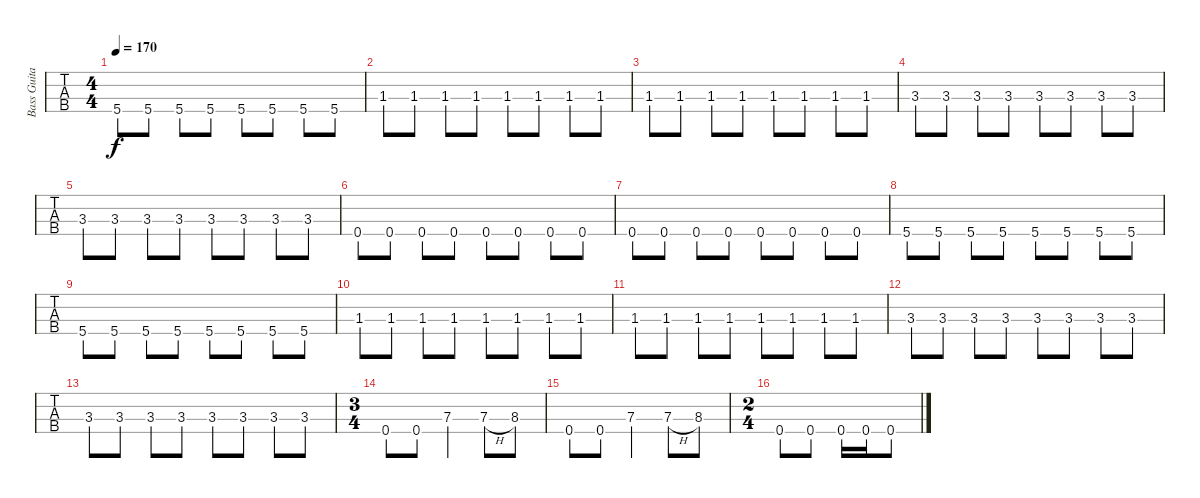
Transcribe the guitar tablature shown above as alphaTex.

\track ("Bass Guitar" "Bass Guita") {instrument electricbasspick}
\staff {tabs}
\tuning (F2 C2 G1 C1) {hide}
\ts (4 4)
\tempo 170
\clef f4
\ks c
5.4.8{dy f} 5.4.8 5.4.8 5.4.8 5.4.8 5.4.8 5.4.8 5.4.8 |
1.3.8 1.3.8 1.3.8 1.3.8 1.3.8 1.3.8 1.3.8 1.3.8 |
1.3.8 1.3.8 1.3.8 1.3.8 1.3.8 1.3.8 1.3.8 1.3.8 |
3.3.8 3.3.8 3.3.8 3.3.8 3.3.8 3.3.8 3.3.8 3.3.8 |
3.3.8 3.3.8 3.3.8 3.3.8 3.3.8 3.3.8 3.3.8 3.3.8 |
0.4.8 0.4.8 0.4.8 0.4.8 0.4.8 0.4.8 0.4.8 0.4.8 |
0.4.8 0.4.8 0.4.8 0.4.8 0.4.8 0.4.8 0.4.8 0.4.8 |
5.4.8 5.4.8 5.4.8 5.4.8 5.4.8 5.4.8 5.4.8 5.4.8 |
5.4.8 5.4.8 5.4.8 5.4.8 5.4.8 5.4.8 5.4.8 5.4.8 |
1.3.8 1.3.8 1.3.8 1.3.8 1.3.8 1.3.8 1.3.8 1.3.8 |
1.3.8 1.3.8 1.3.8 1.3.8 1.3.8 1.3.8 1.3.8 1.3.8 |
3.3.8 3.3.8 3.3.8 3.3.8 3.3.8 3.3.8 3.3.8 3.3.8 |
3.3.8 3.3.8 3.3.8 3.3.8 3.3.8 3.3.8 3.3.8 3.3.8 |
\ts (3 4)
0.4.8 0.4.8 7.3.4 7.3{h}.8 8.3.8 |
0.4.8 0.4.8 7.3.4 7.3{h}.8 8.3.8 |
\ts (2 4)
0.4.8 0.4.8 0.4.16 0.4.16 0.4.8
